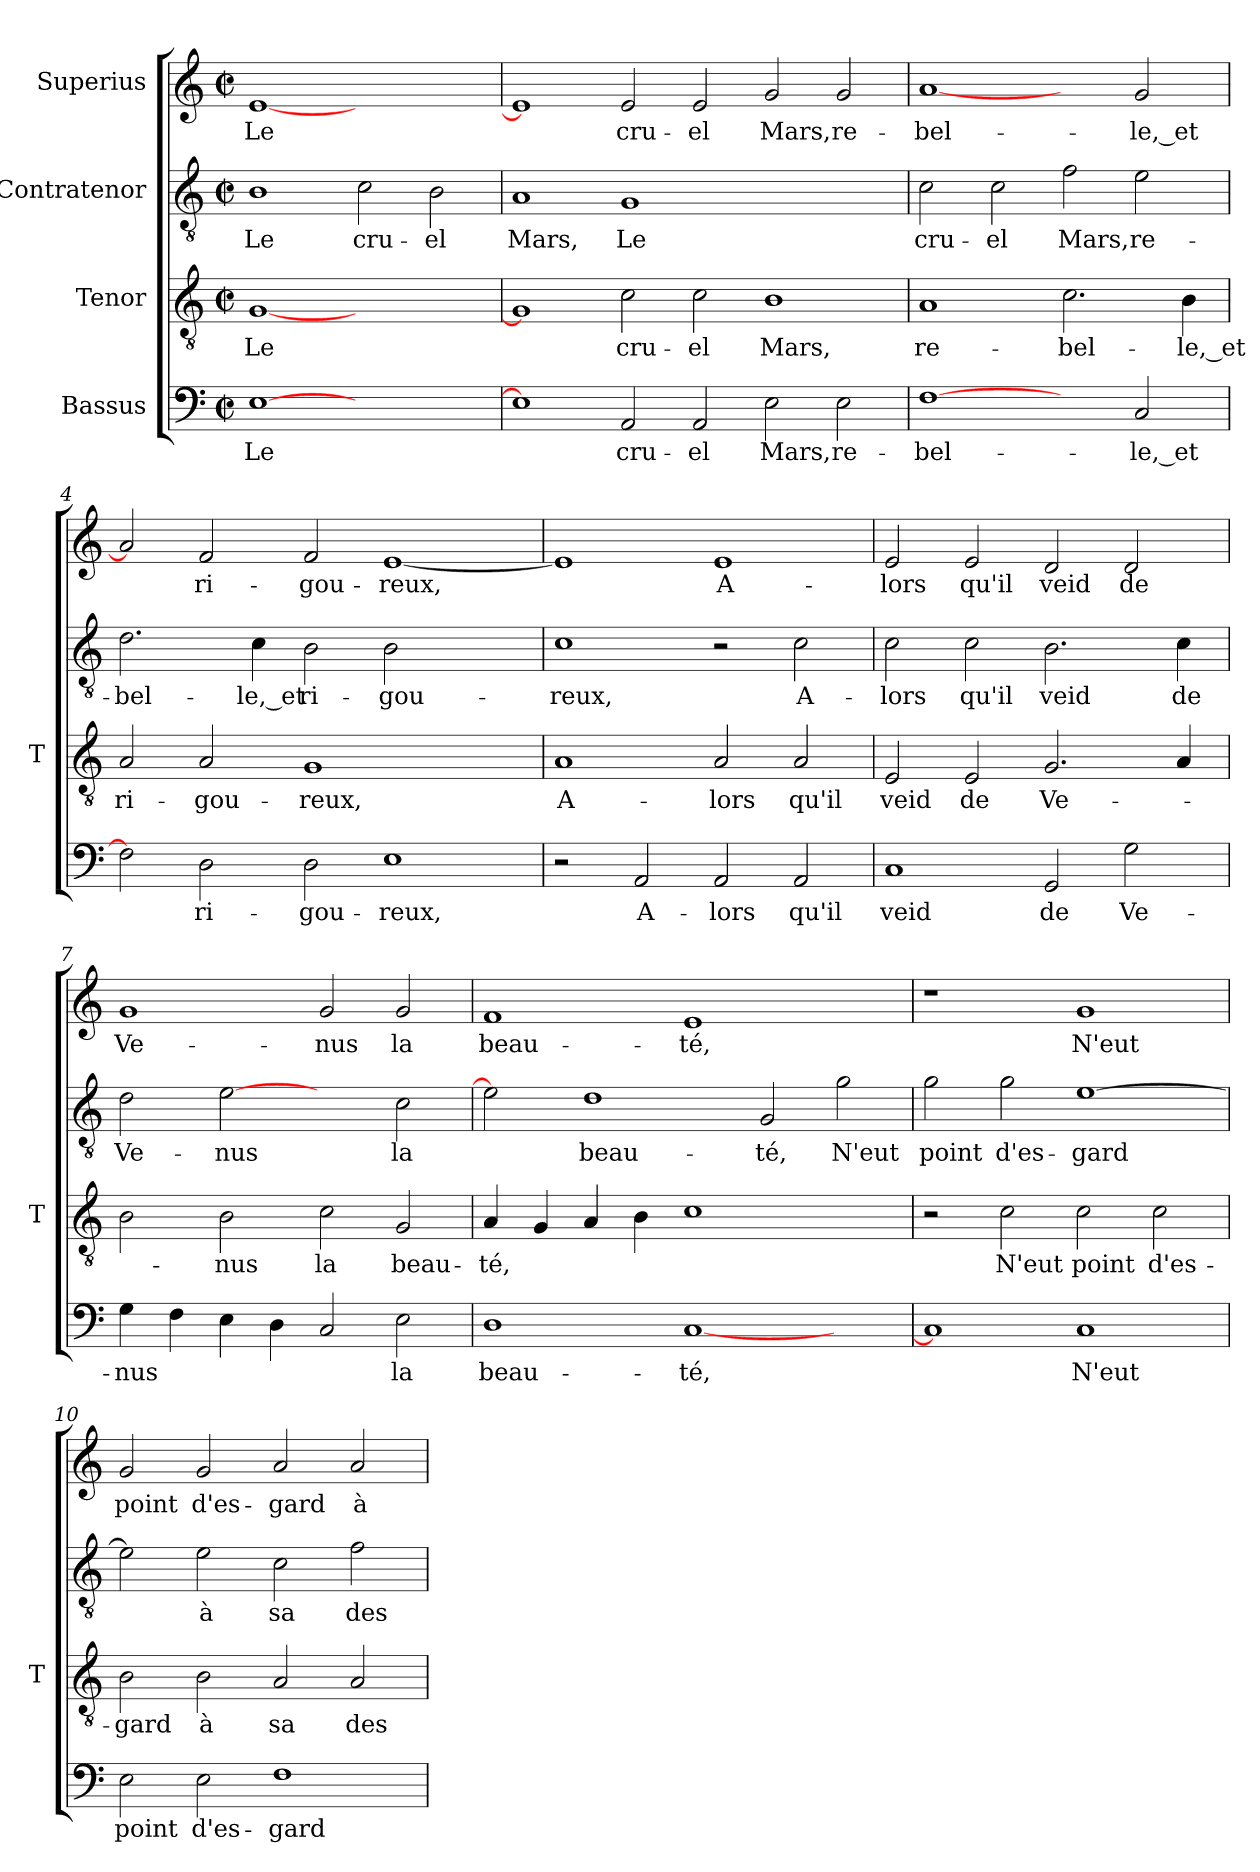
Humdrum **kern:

**kern	**text	**kern	**text	**kern	**text	**kern	**text
*part4	*part4	*part3	*part3	*part2	*part2	*part1	*part1
*staff4	*staff4	*staff3	*staff3	*staff2	*staff2	*staff1	*staff1
*I"Bassus	*	*I"Tenor	*	*I"Contratenor	*	*I"Superius	*
*	*	*I'T	*	*	*	*	*
*clefF4	*	*clefGv2	*	*clefGv2	*	*clefG2	*
*k[]	*	*k[]	*	*k[]	*	*k[]	*
*C:	*	*C:	*	*C:	*	*C:	*
*M2/2	*	*M2/2	*	*M2/2	*	*M2/2	*
*met(c|)	*	*met(c|)	*	*met(c|)	*	*met(c|)	*
=1	=1	=1	=1	=1	=1	=1	=1
[1E	-Le	[1G	-Le	1B	-Le	[1e	-Le
1ryy	.	1ryy	.	2c	cru-	1ryy	.
.	.	.	.	2B	-el	.	.
=2	=2	=2	=2	=2	=2	=2	=2
1E]	.	1G]	.	1A	-Mars,	1e]	.
2AA	cru-	2c	cru-	1G	-Le	2e	cru-
2AA	-el	2c	-el	.	.	2e	-el
2E	-Mars,	1B	-Mars,	1ryy	.	2g	-Mars,
2E	re-	.	.	.	.	2g	re-
=3	=3	=3	=3	=3	=3	=3	=3
[1F	bel-	1A	re-	2c	cru-	[1a	bel-
.	.	.	.	2c	-el	.	.
2ryy	.	2.c	bel-	2f	-Mars,	2ryy	.
2C	-le,_et	.	.	2e	re-	2g	-le,_et
.	.	4B	-le,_et	.	.	.	.
=4	=4	=4	=4	=4	=4	=4	=4
2F]	.	2A	ri-	2.d	bel-	2a]	.
2D	ri-	2A	gou-	.	.	2f	ri-
.	.	.	.	4c	-le,_et	.	.
2D	gou-	1G	-reux,	2B	ri-	2f	gou-
1E	-reux,	.	.	2B	gou-	[1e	-reux,
.	.	2ryy	.	2ryy	.	.	.
=5	=5	=5	=5	=5	=5	=5	=5
2r	.	1A	A-	1c	-reux,	1e]	.
2AA	A-	.	.	.	.	.	.
2AA	-lors	2A	-lors	2r	.	1e	A-
2AA	-qu'il	2A	-qu'il	2c	A-	.	.
=6	=6	=6	=6	=6	=6	=6	=6
1C	-veid	2E	-veid	2c	-lors	2e	-lors
.	.	2E	-de	2c	-qu'il	2e	-qu'il
2GG	-de	2.G	Ve-	2.B	-veid	2d	-veid
2G	Ve-	.	.	.	.	2d	-de
.	.	4A	.	4c	-de	.	.
=7	=7	=7	=7	=7	=7	=7	=7
4G	-nus	2B	.	2d	Ve-	1g	Ve-
4F	.	.	.	.	.	.	.
4E	.	2B	-nus	[2e	-nus	.	.
4D	.	.	.	.	.	.	.
2C	.	2c	-la	2ryy	.	2g	-nus
2E	-la	2G	beau-	2c	-la	2g	-la
!!LO:PB:g=z
=8	=8	=8	=8	=8	=8	=8	=8
1D	beau-	4A	-té,	2e]	.	1f	beau-
.	.	4G	.	.	.	.	.
.	.	4A	.	1d	beau-	.	.
.	.	4B	.	.	.	.	.
[1C	-té,	1c	.	.	.	1e	-té,
.	.	.	.	2G	-té,	.	.
2ryy	.	2ryy	.	2g	-N'eut	2ryy	.
=9	=9	=9	=9	=9	=9	=9	=9
1C]	.	2r	.	2g	-point	1r	.
.	.	2c	-N'eut	2g	d'es-	.	.
1C	-N'eut	2c	-point	[1e	-gard	1g	-N'eut
.	.	2c	d'es-	.	.	.	.
=10	=10	=10	=10	=10	=10	=10	=10
2E	-point	2B	-gard	2e]	.	2g	-point
2E	d'es-	2B	-à	2e	-à	2g	d'es-
1F	-gard	2A	-sa	2c	-sa	2a	-gard
.	.	2A	des-	2f	des-	2a	-à
=	=	=	=	=	=	=	=
*-	*-	*-	*-	*-	*-	*-	*-
